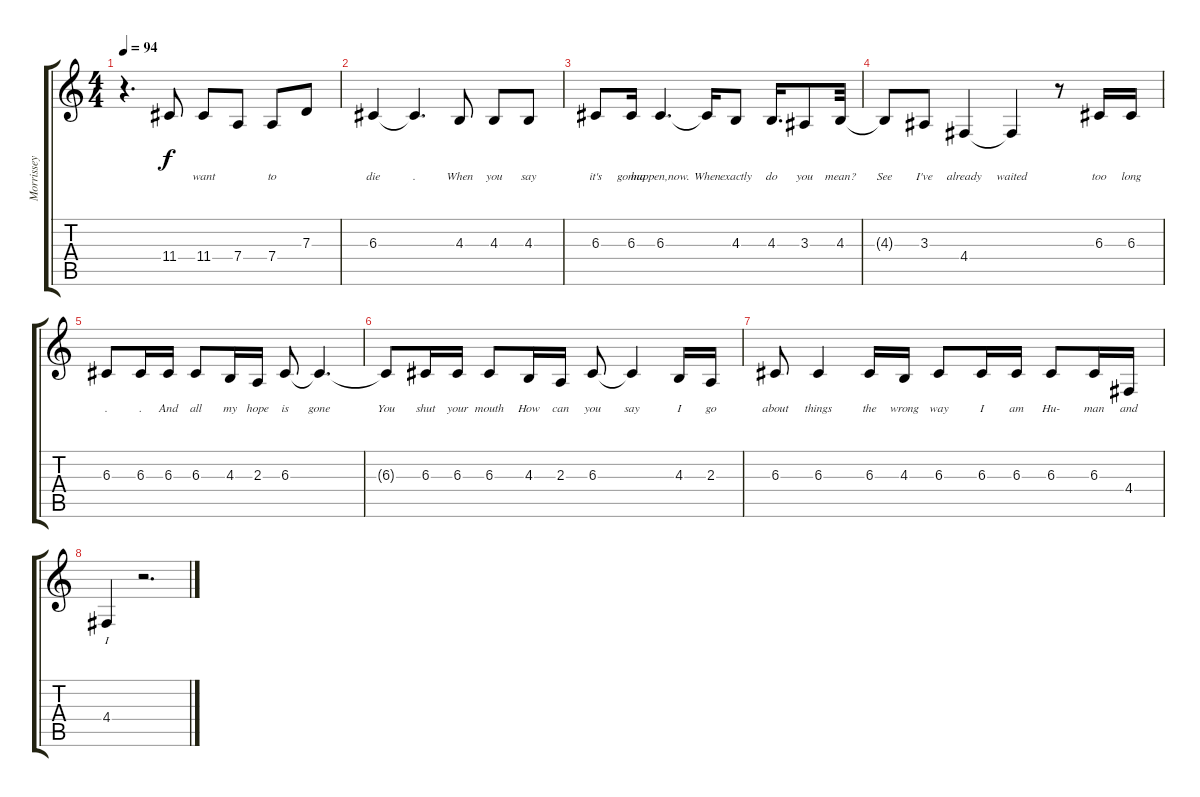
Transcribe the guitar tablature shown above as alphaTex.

\track ("Morrissey" "Morrissey") {instrument pad7halo}
\staff {score tabs}
\tuning (E4 B3 G3 D3 A2 E2) {hide}
\ts (4 4)
\tempo 94
\clef g2
\ks c
r.4{d dy f} 11.4.8{lyrics (0 "") lyrics (1 "") lyrics (2 "") lyrics (3 "") lyrics (4 "")} 11.4.8{lyrics (0 "want") lyrics (1 "") lyrics (2 "") lyrics (3 "") lyrics (4 "")} 7.4.8{lyrics (0 "") lyrics (1 "") lyrics (2 "") lyrics (3 "") lyrics (4 "")} 7.4.8{lyrics (0 "to") lyrics (1 "") lyrics (2 "") lyrics (3 "") lyrics (4 "")} 7.3.8{lyrics (0 "") lyrics (1 "") lyrics (2 "") lyrics (3 "") lyrics (4 "")} |
6.3.4{lyrics (0 "die") lyrics (1 "") lyrics (2 "") lyrics (3 "") lyrics (4 "")} 6.3{t}.4{d lyrics (0 ".") lyrics (1 "") lyrics (2 "") lyrics (3 "") lyrics (4 "")} 4.3.8{lyrics (0 "When") lyrics (1 "") lyrics (2 "") lyrics (3 "") lyrics (4 "")} 4.3.8{lyrics (0 "you") lyrics (1 "") lyrics (2 "") lyrics (3 "") lyrics (4 "")} 4.3.8{lyrics (0 "say") lyrics (1 "") lyrics (2 "") lyrics (3 "") lyrics (4 "")} |
6.3.8{lyrics (0 "it's") lyrics (1 "") lyrics (2 "") lyrics (3 "") lyrics (4 "")} 6.3.16{lyrics (0 "gonna") lyrics (1 "") lyrics (2 "") lyrics (3 "") lyrics (4 "")} 6.3.4{d lyrics (0 "happen,now.") lyrics (1 "") lyrics (2 "") lyrics (3 "") lyrics (4 "")} 6.3{t}.16{lyrics (0 "When") lyrics (1 "") lyrics (2 "") lyrics (3 "") lyrics (4 "")} 4.3.8{lyrics (0 "exactly") lyrics (1 "") lyrics (2 "") lyrics (3 "") lyrics (4 "")} 4.3.16{d lyrics (0 "do") lyrics (1 "") lyrics (2 "") lyrics (3 "") lyrics (4 "")} 3.3.8{lyrics (0 "you") lyrics (1 "") lyrics (2 "") lyrics (3 "") lyrics (4 "")} 4.3.32{lyrics (0 "mean?") lyrics (1 "") lyrics (2 "") lyrics (3 "") lyrics (4 "")} |
4.3{t}.8{lyrics (0 "See") lyrics (1 "") lyrics (2 "") lyrics (3 "") lyrics (4 "")} 3.3.8{lyrics (0 "I've") lyrics (1 "") lyrics (2 "") lyrics (3 "") lyrics (4 "")} 4.4.4{lyrics (0 "already") lyrics (1 "") lyrics (2 "") lyrics (3 "") lyrics (4 "")} 4.4{t}.4{lyrics (0 "waited") lyrics (1 "") lyrics (2 "") lyrics (3 "") lyrics (4 "")} r.8 6.3.16{lyrics (0 "too") lyrics (1 "") lyrics (2 "") lyrics (3 "") lyrics (4 "")} 6.3.16{lyrics (0 "long") lyrics (1 "") lyrics (2 "") lyrics (3 "") lyrics (4 "")} |
6.3.8{lyrics (0 ".") lyrics (1 "") lyrics (2 "") lyrics (3 "") lyrics (4 "")} 6.3.16{lyrics (0 ".") lyrics (1 "") lyrics (2 "") lyrics (3 "") lyrics (4 "")} 6.3.16{lyrics (0 "And") lyrics (1 "") lyrics (2 "") lyrics (3 "") lyrics (4 "")} 6.3.8{lyrics (0 "all") lyrics (1 "") lyrics (2 "") lyrics (3 "") lyrics (4 "")} 4.3.16{lyrics (0 "my") lyrics (1 "") lyrics (2 "") lyrics (3 "") lyrics (4 "")} 2.3.16{lyrics (0 "hope") lyrics (1 "") lyrics (2 "") lyrics (3 "") lyrics (4 "")} 6.3.8{lyrics (0 "is") lyrics (1 "") lyrics (2 "") lyrics (3 "") lyrics (4 "")} 6.3{t}.4{d lyrics (0 "gone") lyrics (1 "") lyrics (2 "") lyrics (3 "") lyrics (4 "")} |
6.3{t}.8{lyrics (0 "You") lyrics (1 "") lyrics (2 "") lyrics (3 "") lyrics (4 "")} 6.3.16{lyrics (0 "shut") lyrics (1 "") lyrics (2 "") lyrics (3 "") lyrics (4 "")} 6.3.16{lyrics (0 "your") lyrics (1 "") lyrics (2 "") lyrics (3 "") lyrics (4 "")} 6.3.8{lyrics (0 "mouth") lyrics (1 "") lyrics (2 "") lyrics (3 "") lyrics (4 "")} 4.3.16{lyrics (0 "How") lyrics (1 "") lyrics (2 "") lyrics (3 "") lyrics (4 "")} 2.3.16{lyrics (0 "can") lyrics (1 "") lyrics (2 "") lyrics (3 "") lyrics (4 "")} 6.3.8{lyrics (0 "you") lyrics (1 "") lyrics (2 "") lyrics (3 "") lyrics (4 "")} 6.3{t}.4{lyrics (0 "say") lyrics (1 "") lyrics (2 "") lyrics (3 "") lyrics (4 "")} 4.3.16{lyrics (0 "I") lyrics (1 "") lyrics (2 "") lyrics (3 "") lyrics (4 "")} 2.3.16{lyrics (0 "go") lyrics (1 "") lyrics (2 "") lyrics (3 "") lyrics (4 "")} |
6.3.8{lyrics (0 "about") lyrics (1 "") lyrics (2 "") lyrics (3 "") lyrics (4 "")} 6.3.4{lyrics (0 "things") lyrics (1 "") lyrics (2 "") lyrics (3 "") lyrics (4 "")} 6.3.16{lyrics (0 "the") lyrics (1 "") lyrics (2 "") lyrics (3 "") lyrics (4 "")} 4.3.16{lyrics (0 "wrong") lyrics (1 "") lyrics (2 "") lyrics (3 "") lyrics (4 "")} 6.3.8{lyrics (0 "way") lyrics (1 "") lyrics (2 "") lyrics (3 "") lyrics (4 "")} 6.3.16{lyrics (0 "I") lyrics (1 "") lyrics (2 "") lyrics (3 "") lyrics (4 "")} 6.3.16{lyrics (0 "am") lyrics (1 "") lyrics (2 "") lyrics (3 "") lyrics (4 "")} 6.3.8{lyrics (0 "Hu-") lyrics (1 "") lyrics (2 "") lyrics (3 "") lyrics (4 "")} 6.3.16{lyrics (0 "man") lyrics (1 "") lyrics (2 "") lyrics (3 "") lyrics (4 "")} 4.4.16{lyrics (0 "and") lyrics (1 "") lyrics (2 "") lyrics (3 "") lyrics (4 "")} |
4.4.4{lyrics (0 "I") lyrics (1 "") lyrics (2 "") lyrics (3 "") lyrics (4 "")} r.2{d}
